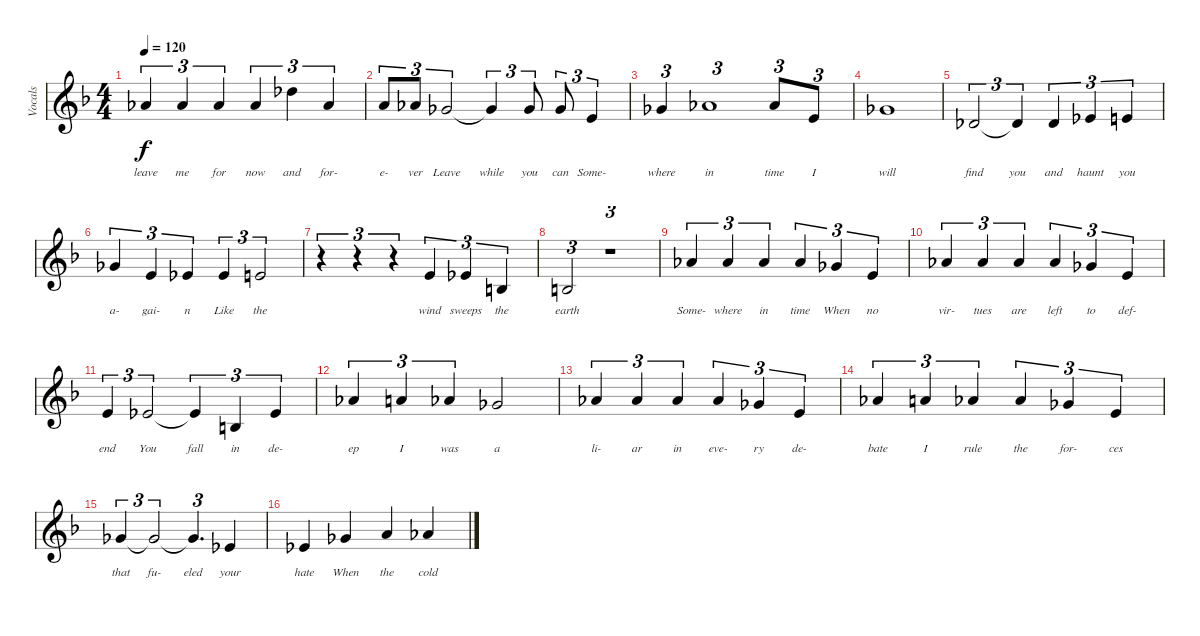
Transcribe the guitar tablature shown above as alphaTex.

\track ("Vocals" "Vocals") {instrument clarinet}
\staff {score}
\tuning (Eb4 Bb3 Gb3 Db3 Ab2 Eb2) {hide}
\ts (4 4)
\tempo 120
\clef g2
\ks dminor
10.2.4{tu (3 2) lyrics (0 "") lyrics (1 "leave") lyrics (2 "") lyrics (3 "") lyrics (4 "") dy f} 10.2.4{tu (3 2) lyrics (0 "") lyrics (1 "me") lyrics (2 "") lyrics (3 "") lyrics (4 "")} 10.2.4{tu (3 2) lyrics (0 "") lyrics (1 "for") lyrics (2 "") lyrics (3 "") lyrics (4 "")} 10.2.4{tu (3 2) lyrics (0 "") lyrics (1 "now") lyrics (2 "") lyrics (3 "") lyrics (4 "")} 10.1.4{tu (3 2) lyrics (0 "") lyrics (1 "and") lyrics (2 "") lyrics (3 "") lyrics (4 "")} 10.2.4{tu (3 2) lyrics (0 "") lyrics (1 "for-") lyrics (2 "") lyrics (3 "") lyrics (4 "")} |
6.1.8{tu (3 2) lyrics (0 "") lyrics (1 "e-") lyrics (2 "") lyrics (3 "") lyrics (4 "")} 5.1.8{tu (3 2) lyrics (0 "") lyrics (1 "ver") lyrics (2 "") lyrics (3 "") lyrics (4 "")} 8.2.2{tu (3 2) lyrics (0 "") lyrics (1 "Leave") lyrics (2 "") lyrics (3 "") lyrics (4 "")} 8.2{t}.4{tu (3 2) lyrics (0 "") lyrics (1 "while") lyrics (2 "") lyrics (3 "") lyrics (4 "")} 8.2.8{tu (3 2) lyrics (0 "") lyrics (1 "you") lyrics (2 "") lyrics (3 "") lyrics (4 "")} 8.2.8{tu (3 2) lyrics (0 "") lyrics (1 "can") lyrics (2 "") lyrics (3 "") lyrics (4 "")} 6.2.4{tu (3 2) lyrics (0 "") lyrics (1 "Some-") lyrics (2 "") lyrics (3 "") lyrics (4 "")} |
8.2.4{tu (3 2) lyrics (0 "") lyrics (1 "where") lyrics (2 "") lyrics (3 "") lyrics (4 "")} 10.2.1{tu (3 2) lyrics (0 "") lyrics (1 "in") lyrics (2 "") lyrics (3 "") lyrics (4 "")} 10.2.8{tu (3 2) lyrics (0 "") lyrics (1 "time") lyrics (2 "") lyrics (3 "") lyrics (4 "")} 6.2.8{tu (3 2) lyrics (0 "") lyrics (1 "I") lyrics (2 "") lyrics (3 "") lyrics (4 "")} |
8.2.1{lyrics (0 "") lyrics (1 "will") lyrics (2 "") lyrics (3 "") lyrics (4 "")} |
7.3.2{tu (3 2) lyrics (0 "") lyrics (1 "find") lyrics (2 "") lyrics (3 "") lyrics (4 "")} 7.3{t}.4{tu (3 2) lyrics (0 "") lyrics (1 "you") lyrics (2 "") lyrics (3 "") lyrics (4 "")} 7.3.4{tu (3 2) lyrics (0 "") lyrics (1 "and") lyrics (2 "") lyrics (3 "") lyrics (4 "")} 9.3.4{tu (3 2) lyrics (0 "") lyrics (1 "haunt") lyrics (2 "") lyrics (3 "") lyrics (4 "")} 10.3.4{tu (3 2) lyrics (0 "") lyrics (1 "you") lyrics (2 "") lyrics (3 "") lyrics (4 "")} |
8.2.4{tu (3 2) lyrics (0 "") lyrics (1 "a-") lyrics (2 "") lyrics (3 "") lyrics (4 "")} 6.2.4{tu (3 2) lyrics (0 "") lyrics (1 "gai-") lyrics (2 "") lyrics (3 "") lyrics (4 "")} 5.2.4{tu (3 2) lyrics (0 "") lyrics (1 "n") lyrics (2 "") lyrics (3 "") lyrics (4 "")} 5.2.4{tu (3 2) lyrics (0 "") lyrics (1 "Like") lyrics (2 "") lyrics (3 "") lyrics (4 "")} 6.2.2{tu (3 2) lyrics (0 "") lyrics (1 "the") lyrics (2 "") lyrics (3 "") lyrics (4 "")} |
r.4{tu (3 2)} r.4{tu (3 2)} r.4{tu (3 2)} 10.3.4{tu (3 2) lyrics (0 "") lyrics (1 "wind") lyrics (2 "") lyrics (3 "") lyrics (4 "")} 9.3.4{tu (3 2) lyrics (0 "") lyrics (1 "sweeps") lyrics (2 "") lyrics (3 "") lyrics (4 "")} 5.3.4{tu (3 2) lyrics (0 "") lyrics (1 "the") lyrics (2 "") lyrics (3 "") lyrics (4 "")} |
5.3.2{tu (3 2) lyrics (0 "") lyrics (1 "earth") lyrics (2 "") lyrics (3 "") lyrics (4 "")} r.1{tu (3 2)} |
5.1.4{tu (3 2) lyrics (0 "") lyrics (1 "Some-") lyrics (2 "") lyrics (3 "") lyrics (4 "")} 5.1.4{tu (3 2) lyrics (0 "") lyrics (1 "where") lyrics (2 "") lyrics (3 "") lyrics (4 "")} 5.1.4{tu (3 2) lyrics (0 "") lyrics (1 "in") lyrics (2 "") lyrics (3 "") lyrics (4 "")} 5.1.4{tu (3 2) lyrics (0 "") lyrics (1 "time") lyrics (2 "") lyrics (3 "") lyrics (4 "")} 3.1.4{tu (3 2) lyrics (0 "") lyrics (1 "When") lyrics (2 "") lyrics (3 "") lyrics (4 "")} 1.1.4{tu (3 2) lyrics (0 "") lyrics (1 "no") lyrics (2 "") lyrics (3 "") lyrics (4 "")} |
5.1.4{tu (3 2) lyrics (0 "") lyrics (1 "vir-") lyrics (2 "") lyrics (3 "") lyrics (4 "")} 5.1.4{tu (3 2) lyrics (0 "") lyrics (1 "tues") lyrics (2 "") lyrics (3 "") lyrics (4 "")} 5.1.4{tu (3 2) lyrics (0 "") lyrics (1 "are") lyrics (2 "") lyrics (3 "") lyrics (4 "")} 5.1.4{tu (3 2) lyrics (0 "") lyrics (1 "left") lyrics (2 "") lyrics (3 "") lyrics (4 "")} 3.1.4{tu (3 2) lyrics (0 "") lyrics (1 "to") lyrics (2 "") lyrics (3 "") lyrics (4 "")} 1.1.4{tu (3 2) lyrics (0 "") lyrics (1 "def-") lyrics (2 "") lyrics (3 "") lyrics (4 "")} |
1.1.4{tu (3 2) lyrics (0 "") lyrics (1 "end") lyrics (2 "") lyrics (3 "") lyrics (4 "")} 0.1.2{tu (3 2) lyrics (0 "") lyrics (1 "You") lyrics (2 "") lyrics (3 "") lyrics (4 "")} 0.1{t}.4{tu (3 2) lyrics (0 "") lyrics (1 "fall") lyrics (2 "") lyrics (3 "") lyrics (4 "")} 1.2.4{tu (3 2) lyrics (0 "") lyrics (1 "in") lyrics (2 "") lyrics (3 "") lyrics (4 "")} 0.1.4{tu (3 2) lyrics (0 "") lyrics (1 "de-") lyrics (2 "") lyrics (3 "") lyrics (4 "")} |
5.1.4{tu (3 2) lyrics (0 "") lyrics (1 "ep") lyrics (2 "") lyrics (3 "") lyrics (4 "")} 6.1.4{tu (3 2) lyrics (0 "") lyrics (1 "I") lyrics (2 "") lyrics (3 "") lyrics (4 "")} 5.1.4{tu (3 2) lyrics (0 "") lyrics (1 "was") lyrics (2 "") lyrics (3 "") lyrics (4 "")} 3.1.2{lyrics (0 "") lyrics (1 "a") lyrics (2 "") lyrics (3 "") lyrics (4 "")} |
5.1.4{tu (3 2) lyrics (0 "") lyrics (1 "li-") lyrics (2 "") lyrics (3 "") lyrics (4 "")} 5.1.4{tu (3 2) lyrics (0 "") lyrics (1 "ar") lyrics (2 "") lyrics (3 "") lyrics (4 "")} 5.1.4{tu (3 2) lyrics (0 "") lyrics (1 "in") lyrics (2 "") lyrics (3 "") lyrics (4 "")} 5.1.4{tu (3 2) lyrics (0 "") lyrics (1 "eve-") lyrics (2 "") lyrics (3 "") lyrics (4 "")} 3.1.4{tu (3 2) lyrics (0 "") lyrics (1 "ry") lyrics (2 "") lyrics (3 "") lyrics (4 "")} 1.1.4{tu (3 2) lyrics (0 "") lyrics (1 "de-") lyrics (2 "") lyrics (3 "") lyrics (4 "")} |
5.1.4{tu (3 2) lyrics (0 "") lyrics (1 "bate") lyrics (2 "") lyrics (3 "") lyrics (4 "")} 6.1.4{tu (3 2) lyrics (0 "") lyrics (1 "I") lyrics (2 "") lyrics (3 "") lyrics (4 "")} 5.1.4{tu (3 2) lyrics (0 "") lyrics (1 "rule") lyrics (2 "") lyrics (3 "") lyrics (4 "")} 5.1.4{tu (3 2) lyrics (0 "") lyrics (1 "the") lyrics (2 "") lyrics (3 "") lyrics (4 "")} 3.1.4{tu (3 2) lyrics (0 "") lyrics (1 "for-") lyrics (2 "") lyrics (3 "") lyrics (4 "")} 1.1.4{tu (3 2) lyrics (0 "") lyrics (1 "ces") lyrics (2 "") lyrics (3 "") lyrics (4 "")} |
3.1.4{tu (3 2) lyrics (0 "") lyrics (1 "that") lyrics (2 "") lyrics (3 "") lyrics (4 "")} 3.1{t}.2{tu (3 2) lyrics (0 "") lyrics (1 "fu-") lyrics (2 "") lyrics (3 "") lyrics (4 "")} 3.1{t}.4{d tu (3 2) lyrics (0 "") lyrics (1 "eled") lyrics (2 "") lyrics (3 "") lyrics (4 "")} 5.2.4{lyrics (0 "") lyrics (1 "your") lyrics (2 "") lyrics (3 "") lyrics (4 "")} |
5.2.4{lyrics (0 "") lyrics (1 "hate") lyrics (2 "") lyrics (3 "") lyrics (4 "")} 3.1.4{lyrics (0 "") lyrics (1 "When") lyrics (2 "") lyrics (3 "") lyrics (4 "")} 6.1.4{lyrics (0 "") lyrics (1 "the") lyrics (2 "") lyrics (3 "") lyrics (4 "")} 5.1.4{lyrics (0 "") lyrics (1 "cold") lyrics (2 "") lyrics (3 "") lyrics (4 "")}
